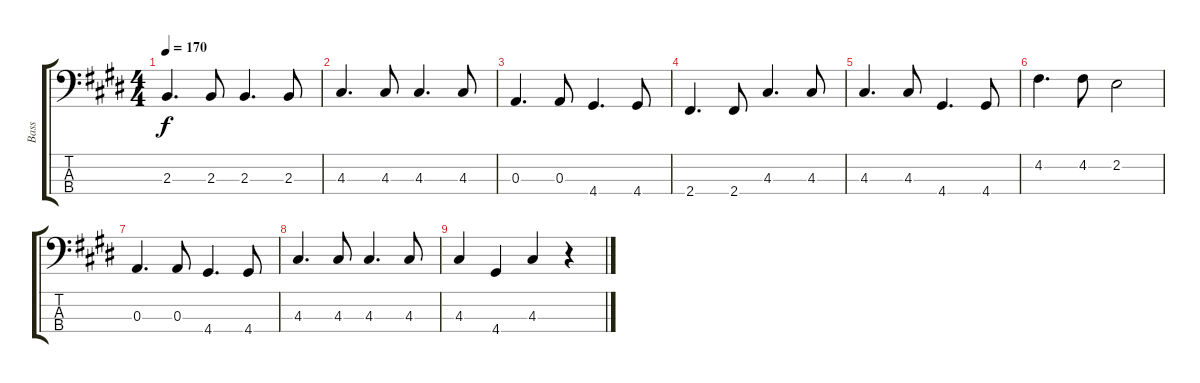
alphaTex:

\track ("Bass" "Bass") {instrument slapbass1}
\staff {score tabs}
\tuning (G2 D2 A1 E1) {hide}
\ts (4 4)
\tempo 170
\clef f4
\ks c#minor
2.3.4{d dy f} 2.3.8 2.3.4{d} 2.3.8 |
4.3.4{d} 4.3.8 4.3.4{d} 4.3.8 |
0.3.4{d} 0.3.8 4.4.4{d} 4.4.8 |
2.4.4{d} 2.4.8 4.3.4{d} 4.3.8 |
4.3.4{d} 4.3.8 4.4.4{d} 4.4.8 |
4.2.4{d} 4.2.8 2.2.2 |
0.3.4{d} 0.3.8 4.4.4{d} 4.4.8 |
4.3.4{d} 4.3.8 4.3.4{d} 4.3.8 |
4.3.4 4.4.4 4.3.4 r.4
